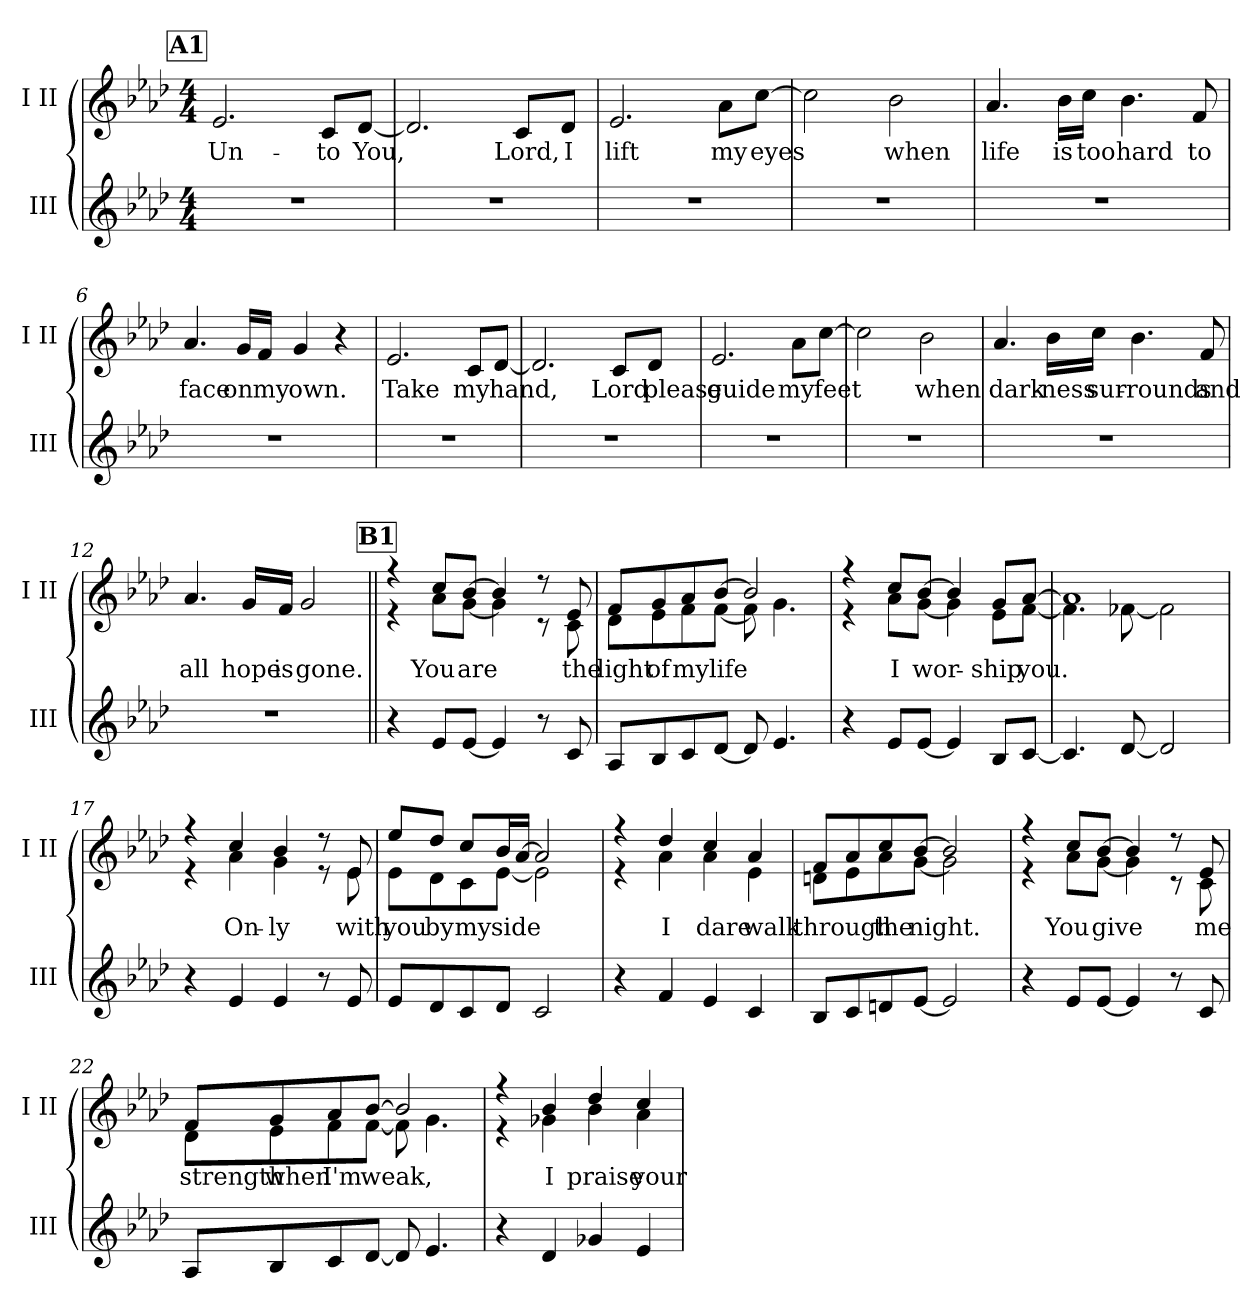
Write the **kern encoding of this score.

**kern	**kern	**text
*part2	*part1	*part1
*staff2	*staff1	*staff1
*I"III	*I"I II	*
*I'III	*I'I II	*
*stria5	*	*
*clefG2	*clefG2	*
*k[b-e-a-d-]	*k[b-e-a-d-]	*
*M4/4	*M4/4	*
*MM85	*MM85	*
!!LO:REH:place=s1:a:B:cj:fs=14:t=A1
=1	=1	=1
!	!	!LO:LY:b
1r	2.e-/	Un-
!	!	!LO:LY:b
.	8c/L	-to
!	!	!LO:LY:b
.	[8d-/J	You,
=2	=2	=2
1r	2.d-/]	.
!	!	!LO:LY:b
.	8c/L	Lord,
!	!	!LO:LY:b
.	8d-/J	I
=3	=3	=3
!	!	!LO:LY:b
1r	2.e-/	lift
!	!	!LO:LY:b
.	8a-\L	my
!	!	!LO:LY:b
.	[8cc\J	eyes
=4	=4	=4
1r	2cc\]	.
!	!	!LO:LY:b
.	2b-\	when
=5	=5	=5
!	!	!LO:LY:b
1r	4.a-/	life
!	!	!LO:LY:b
.	16b-\LL	is
!	!	!LO:LY:b
.	16cc\JJ	too
!	!	!LO:LY:b
.	4.b-\	hard
!	!	!LO:LY:b
.	8f/	to
!!LO:LB:g=z
=6	=6	=6
!	!	!LO:LY:b
1r	4.a-/	face
!	!	!LO:LY:b
.	16g/LL	on
!	!	!LO:LY:b
.	16f/JJ	my
!	!	!LO:LY:b
.	4g/	own.
.	4r	.
=7	=7	=7
!	!	!LO:LY:b
1r	2.e-/	Take
!	!	!LO:LY:b
.	8c/L	my
!	!	!LO:LY:b
.	[8d-/J	hand,
=8	=8	=8
1r	2.d-/]	.
!	!	!LO:LY:b
.	8c/L	Lord
!	!	!LO:LY:b
.	8d-/J	please
=9	=9	=9
!	!	!LO:LY:b
1r	2.e-/	guide
!	!	!LO:LY:b
.	8a-\L	my
!	!	!LO:LY:b
.	[8cc\J	feet
=10	=10	=10
1r	2cc\]	.
!	!	!LO:LY:b
.	2b-\	when
!!LO:LB:g=z
=11	=11	=11
!	!	!LO:LY:b
1r	4.a-/	dark-
!	!	!LO:LY:b
.	16b-\LL	-ness
!	!	!LO:LY:b
.	16cc\JJ	sur-
!	!	!LO:LY:b
.	4.b-\	-rounds
!	!	!LO:LY:b
.	8f/	and
=12	=12	=12
!	!	!LO:LY:b
1r	4.a-/	all
!	!	!LO:LY:b
.	16g/LL	hope
!	!	!LO:LY:b
.	16f/JJ	is
!	!	!LO:LY:b
.	2g/	gone.
!!LO:LB:g=z
!!LO:REH:place=s1:a:B:cj:fs=14:t=B1
=13||	=13||	=13||
*	*^	*
4r	4r	4r	.
!	!	!	!LO:LY:b
8e-/L	8cc/L	8a-\L	You
!	!	!	!LO:LY:b
[8e-/J	[8b-/J	[8g\J	are
4e-/]	4b-/]	4g\]	.
8r	8r	8r	.
!	!	!	!LO:LY:b
8c/	8e-/	8c\	the
=14	=14	=14	=14
!	!	!	!LO:LY:b
8A-/L	8f/L	8d-\L	light
!	!	!	!LO:LY:b
8B-/	8g/	8e-\	of
!	!	!	!LO:LY:b
8c/	8a-/	8f\	my
!	!	!	!LO:LY:b
[8d-/J	[8b-/J	[8f\J	life
8d-/]	2b-/]	8f\]	.
4.e-/	.	4.g\	.
=15	=15	=15	=15
4r	4r	4r	.
!	!	!	!LO:LY:b
8e-/L	8cc/L	8a-\L	I
!	!	!	!LO:LY:b
[8e-/J	[8b-/J	[8g\J	wor-
4e-/]	4b-/]	4g\]	.
!	!	!	!LO:LY:b
8B-/L	8g/L	8e-\L	-ship
!	!	!	!LO:LY:b
[8c/J	[8a-/J	[8f\J	you.
=16	=16	=16	=16
4.c/]	1a-]	4.f\]	.
[8d-/	.	[8f-X\	.
2d-/]	.	2f-\]	.
!!LO:LB:g=z	!!
=17	=17	=17	=17
4r	4r	4r	.
!	!	!	!LO:LY:b
4e-/	4cc/	4a-\	On-
!	!	!	!LO:LY:b
4e-/	4b-/	4g\	-ly
8r	8r	8r	.
!	!	!	!LO:LY:b
8e-/	8e-/	8e-\	with
=18	=18	=18	=18
!	!	!	!LO:LY:b
8e-/L	8ee-/L	8e-\L	you
!	!	!	!LO:LY:b
8d-/	8dd-/J	8d-\	by
!	!	!	!LO:LY:b
8c/	8cc/L	8c\	my
!	!	!	!LO:LY:b
8d-/J	16b-/L	[8e-\J	side
.	[16a-/JJ	.	.
2c/	2a-/]	2e-\]	.
=19	=19	=19	=19
4r	4r	4r	.
!	!	!	!LO:LY:b
4f/	4dd-/	4a-\	I
!	!	!	!LO:LY:b
4e-/	4cc/	4a-\	dare
!	!	!	!LO:LY:b
4c/	4a-/	4e-\	walk
=20	=20	=20	=20
!	!	!	!LO:LY:b
8B-/L	8f/L	8dn\L	through
8c/	8a-/	8e-\	.
!	!	!	!LO:LY:b
8dn/	8cc/	8a-\	the
!	!	!	!LO:LY:b
[8e-/J	[8b-/J	[8g\J	night.
2e-/]	2b-/]	2g\]	.
!!LO:LB:g=z	!!
=21	=21	=21	=21
4r	4r	4r	.
!	!	!	!LO:LY:b
8e-/L	8cc/L	8a-\L	You
!	!	!	!LO:LY:b
[8e-/J	[8b-/J	[8g\J	give
4e-/]	4b-/]	4g\]	.
8r	8r	8r	.
!	!	!	!LO:LY:b
8c/	8e-/	8c\	me
=22	=22	=22	=22
!	!	!	!LO:LY:b
8A-/L	8f/L	8d-\L	strength
!	!	!	!LO:LY:b
8B-/	8g/	8e-\	when
!	!	!	!LO:LY:b
8c/	8a-/	8f\	I'm
!	!	!	!LO:LY:b
[8d-/J	[8b-/J	[8f\J	weak,
8d-/]	2b-/]	8f\]	.
4.e-/	.	4.g\	.
=23	=23	=23	=23
4r	4r	4r	.
!	!	!	!LO:LY:b
4d-/	4b-/	4g-X\	I
!	!	!	!LO:LY:b
4g-X/	4dd-/	4b-\	praise
!	!	!	!LO:LY:b
4e-/	4cc/	4a-\	your
*	*v	*v	*
=	=	=
*-	*-	*-
